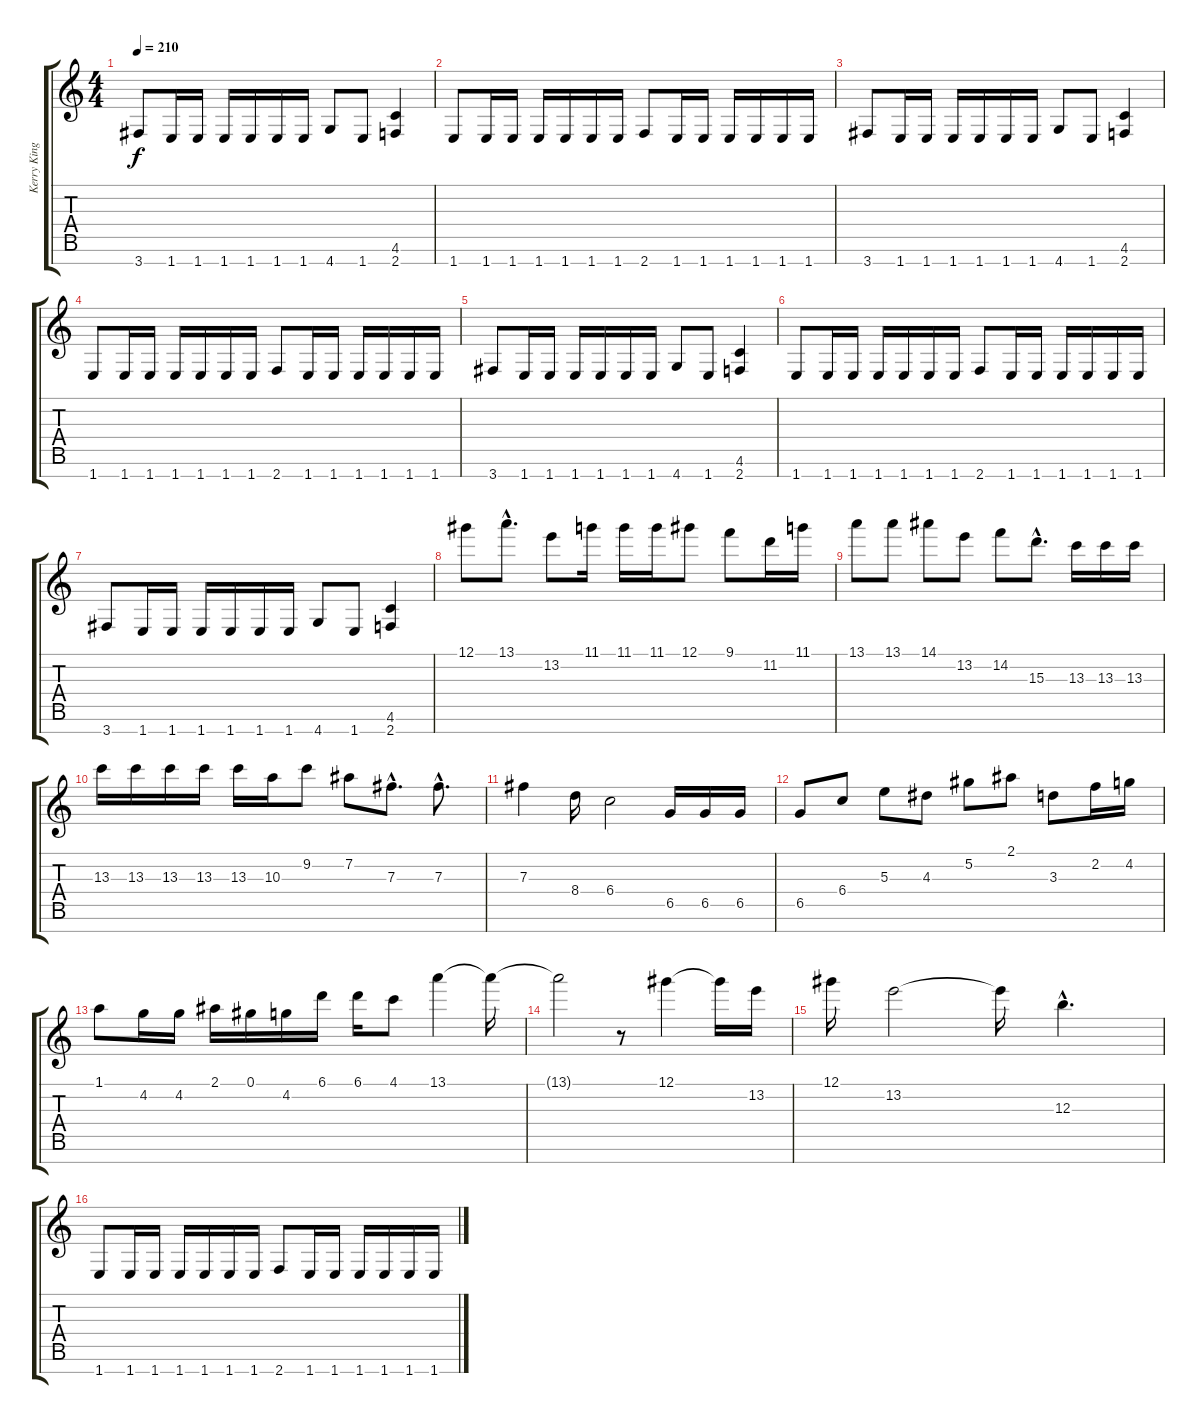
\track ("Kerry King" "Kerry King") {instrument distortionguitar}
\staff {score tabs}
\tuning (Ab4 Eb4 B3 Gb3 Db3 Ab2 Eb2) {hide}
\ts (4 4)
\tempo 210
\clef g2
\ks c
3.7.8{dy f} 1.7.16 1.7.16 1.7.16 1.7.16 1.7.16 1.7.16 4.7.8 1.7.8 (4.6 2.7).4 |
1.7.8 1.7.16 1.7.16 1.7.16 1.7.16 1.7.16 1.7.16 2.7.8 1.7.16 1.7.16 1.7.16 1.7.16 1.7.16 1.7.16 |
3.7.8 1.7.16 1.7.16 1.7.16 1.7.16 1.7.16 1.7.16 4.7.8 1.7.8 (4.6 2.7).4 |
1.7.8 1.7.16 1.7.16 1.7.16 1.7.16 1.7.16 1.7.16 2.7.8 1.7.16 1.7.16 1.7.16 1.7.16 1.7.16 1.7.16 |
3.7.8 1.7.16 1.7.16 1.7.16 1.7.16 1.7.16 1.7.16 4.7.8 1.7.8 (4.6 2.7).4 |
1.7.8 1.7.16 1.7.16 1.7.16 1.7.16 1.7.16 1.7.16 2.7.8 1.7.16 1.7.16 1.7.16 1.7.16 1.7.16 1.7.16 |
3.7.8 1.7.16 1.7.16 1.7.16 1.7.16 1.7.16 1.7.16 4.7.8 1.7.8 (4.6 2.7).4 |
12.1.8 13.1{hac}.8{d} 13.2.8 11.1.16 11.1.16 11.1.16 12.1.8 9.1.8 11.2.16 11.1.16 |
13.1.8 13.1.8 14.1.8 13.2.8 14.2.8 15.3{hac}.8{d} 13.3.16 13.3.16 13.3.16 |
13.3.16 13.3.16 13.3.16 13.3.16 13.3.16 10.3.16 9.2.8 7.2.8 7.3{hac}.8{d} 7.3{hac}.8{d} |
7.3.4 8.4.16 6.4.2 6.5.16 6.5.16 6.5.16 |
6.5.8 6.4.8 5.3.8 4.3.8 5.2.8 2.1.8 3.3.8 2.2.16 4.2.16 |
1.1.8 4.2.16 4.2.16 2.1.16 0.1.16 4.2.16 6.1.16 6.1.16 4.1.8 13.1.4 13.1{t}.16 |
13.1{t}.2 r.8 12.1.4 12.1{t}.16 13.2.16 |
12.1.16 13.2.2 13.2{t}.16 12.3{hac}.4{d} |
1.7.8 1.7.16 1.7.16 1.7.16 1.7.16 1.7.16 1.7.16 2.7.8 1.7.16 1.7.16 1.7.16 1.7.16 1.7.16 1.7.16
